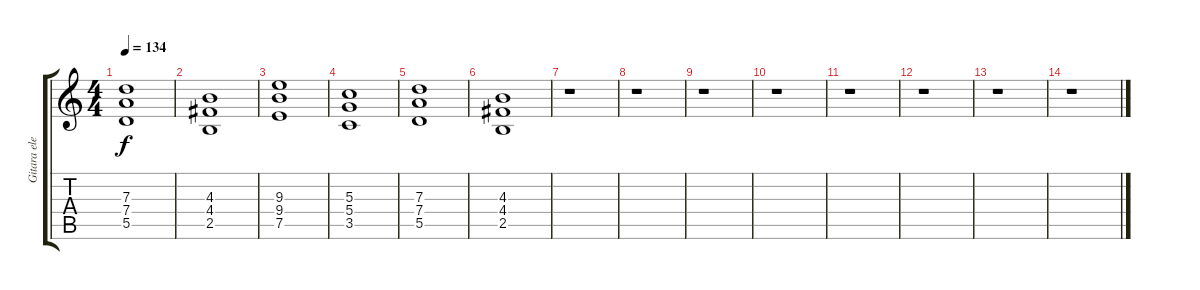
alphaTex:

\track ("Gitara elektryczna (II)" "Gitara ele") {instrument distortionguitar}
\staff {score tabs}
\tuning (E4 B3 G3 D3 A2 E2) {hide}
\ts (4 4)
\tempo 134
\clef g2
\ks c
(7.3 7.4 5.5).1{dy f} |
(4.3 4.4 2.5).1 |
(9.3 9.4 7.5).1 |
(5.3 5.4 3.5).1 |
(7.3 7.4 5.5).1 |
(4.3 4.4 2.5).1 |
r.1 |
r.1 |
r.1 |
r.1 |
r.1 |
r.1 |
r.1 |
r.1
